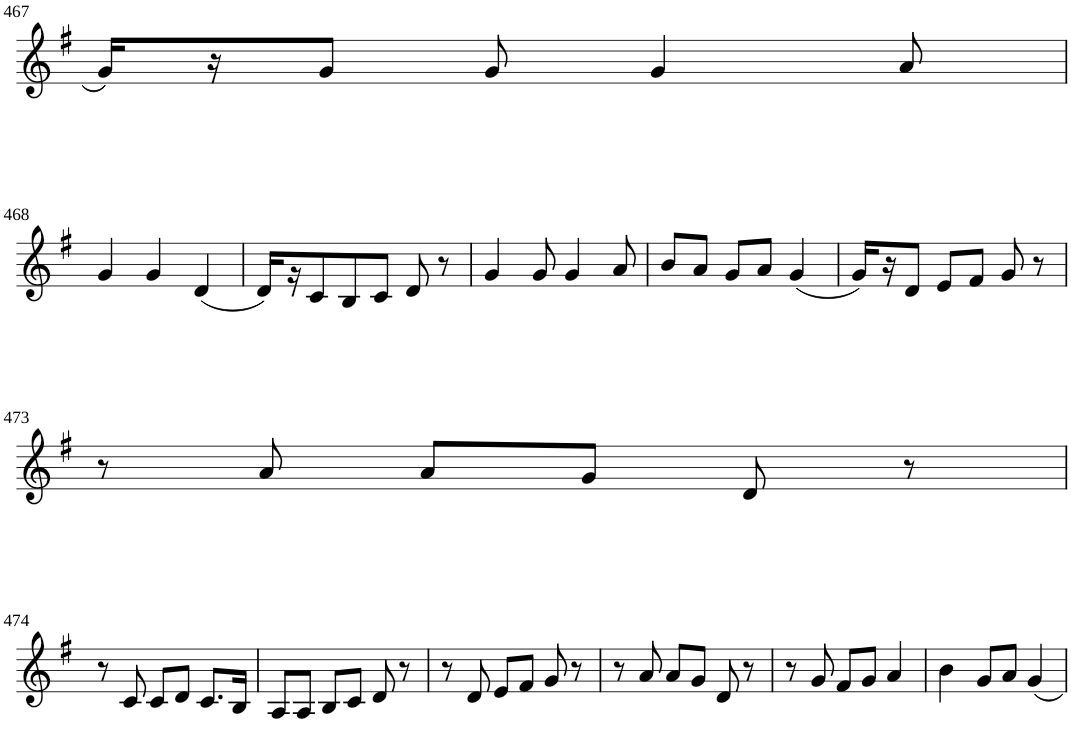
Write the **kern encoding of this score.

**kern
*part1
*staff1
*I"Violin
!!LO:PB:g=z
*clefG2
*k[f#]
*G:
*M3/4
=467
16g/LL
16r
8g/J
8g/
4g/
8a/
!!LO:LB:g=z
=468
4g/
4g/
(4d/
=469
16d/LL)
16r
8c/
8B/
8c/J
8d/
8r
=470
4g/
8g/
4g/
8a/
=471
8b/L
8a/J
8g/L
8a/J
(4g/
=472
16g/LL)
16r
8d/J
8e/L
8f#/J
8g/
8r
!!LO:LB:g=z
=473
8r
8a/
8a/L
8g/J
8d/
8r
!!LO:LB:g=z
=474
8r
8c/
8c/L
8d/J
8.c/L
16B/Jk
=475
8A/L
8A/J
8B/L
8c/J
8d/
8r
=476
8r
8d/
8e/L
8f#/J
8g/
8r
=477
8r
8a/
8a/L
8g/J
8d/
8r
=478
8r
8g/
8f#/L
8g/J
4a/
=479
4b\
8g/L
8a/J
4g/
=
*-
